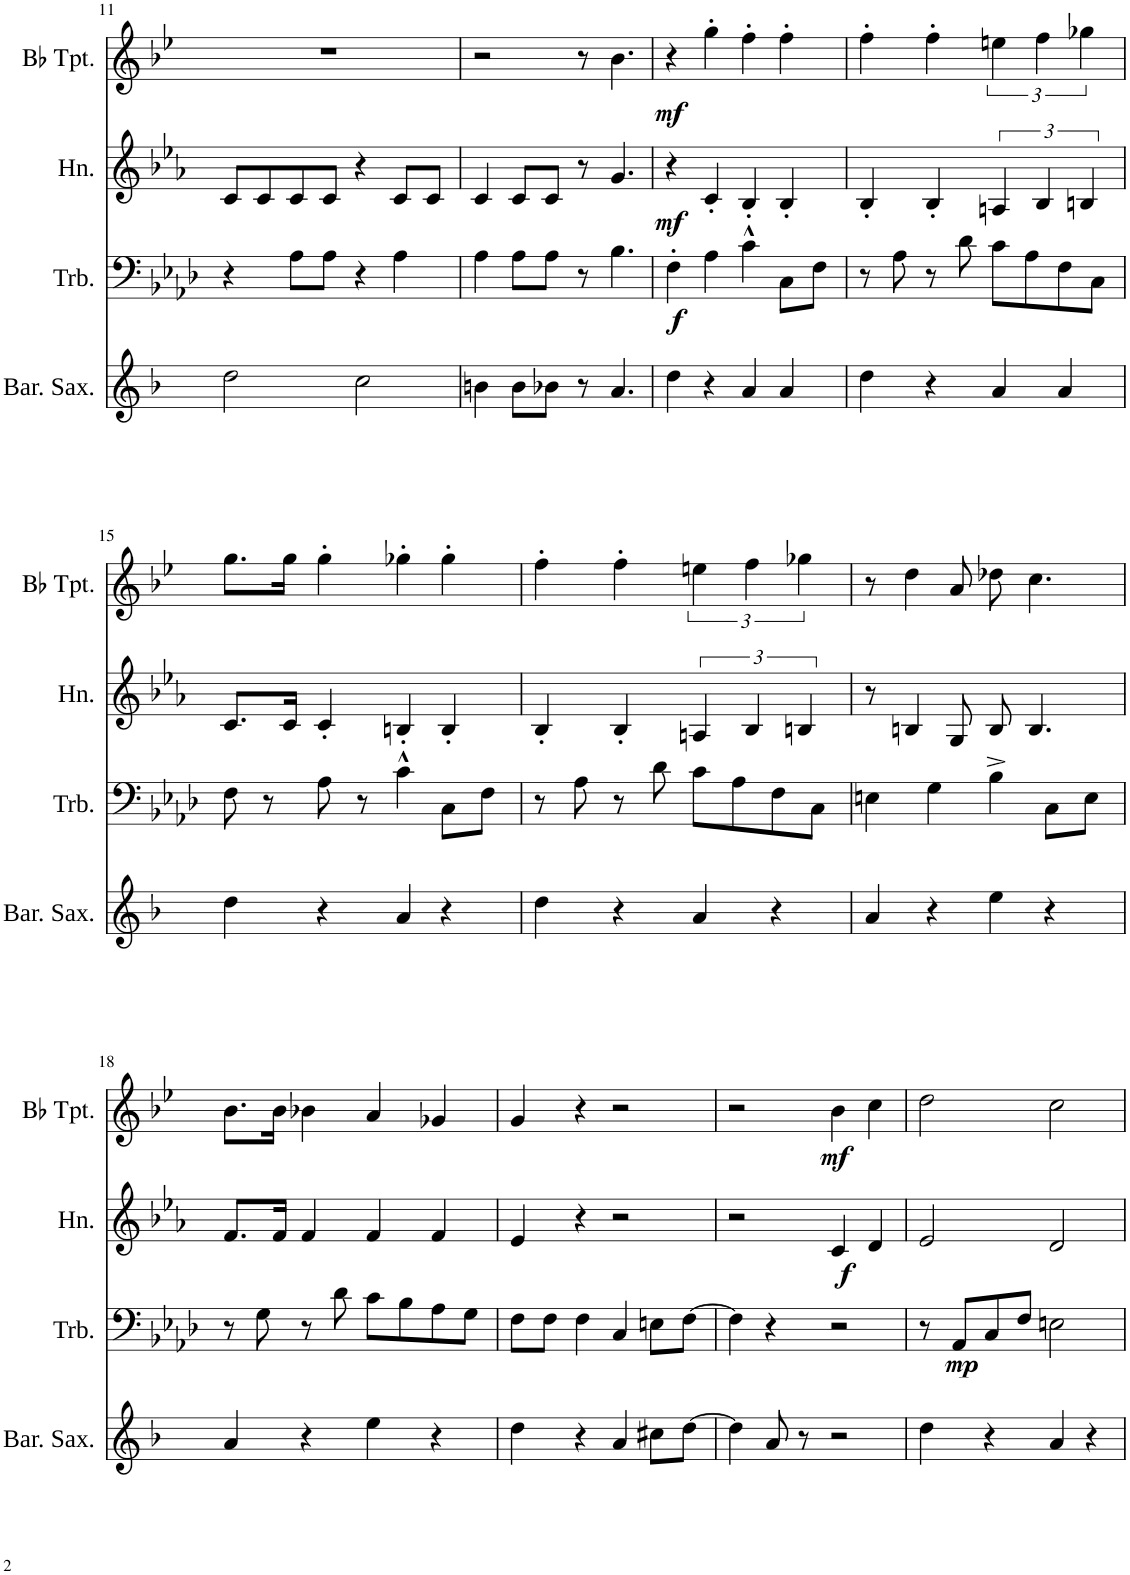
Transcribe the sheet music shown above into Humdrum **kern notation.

**kern	**kern	**dynam	**kern	**dynam	**kern	**dynam
*part4	*part3	*part3	*part2	*part2	*part1	*part1
*staff4	*staff3	*staff3	*staff2	*staff2	*staff1	*staff1
*I"Baritone Saxophone	*I"Trombone	*	*I"Horn	*	*I"Bb Trumpet	*
*I'Bar. Sax.	*I'Trb.	*	*I'Hn.	*	*I'Bb Tpt.	*
!!LO:PB:g=z
*clefG2	*clefF4	*	*clefG2	*	*clefG2	*
*Trd12c21	*	*	*Trd4c7	*	*Trd1c2	*
*k[b-]	*k[b-e-a-d-]	*	*k[b-e-a-]	*	*k[b-e-]	*
*M4/4	*M4/4	*	*M4/4	*	*M4/4	*
*met(c|)	*met(c|)	*	*met(c|)	*	*met(c|)	*
=11	=11	=11	=11	=11	=11	=11
2dd\	4r	.	8c/L	.	1r	.
.	.	.	8c/	.	.	.
.	8A-\L	.	8c/	.	.	.
.	8A-\J	.	8c/J	.	.	.
2cc\	4r	.	4r	.	.	.
.	4A-\	.	8c/L	.	.	.
.	.	.	8c/J	.	.	.
=12	=12	=12	=12	=12	=12	=12
4bn\	4A-\	.	4c/	.	2r	.
8b\L	8A-\L	.	8c/L	.	.	.
8b-X\J	8A-\J	.	8c/J	.	.	.
8r	8r	.	8r	.	8r	.
4.a/	4.B-\	.	4.g/	.	4.b-\	.
=13	=13	=13	=13	=13	=13	=13
!	!	!LO:DY:b	!	!LO:DY:b	!	!LO:DY:b
4dd\	4F'\	f	4r	mf	4r	mf
4r	4A-\	.	4c'/	.	4gg'\	.
4a/	4c^^\	.	4B-'/	.	4ff'\	.
4a/	8C\L	.	4B-'/	.	4ff'\	.
.	8F\J	.	.	.	.	.
=14	=14	=14	=14	=14	=14	=14
4dd\	8r	.	4B-'/	.	4ff'\	.
.	8A-\	.	.	.	.	.
4r	8r	.	4B-'/	.	4ff'\	.
.	8d-\	.	.	.	.	.
4a/	8c\L	.	6An/	.	6een\	.
.	8A-\	.	.	.	.	.
.	.	.	6B-/	.	6ff\	.
4a/	8F\	.	.	.	.	.
.	.	.	6Bn/	.	6gg-X\	.
.	8C\J	.	.	.	.	.
!!LO:LB:g=z
=15	=15	=15	=15	=15	=15	=15
4dd\	8F\	.	8.c/L	.	8.gg\L	.
.	8r	.	.	.	.	.
.	.	.	16c/Jk	.	16gg\Jk	.
4r	8A-\	.	4c'/	.	4gg'\	.
.	8r	.	.	.	.	.
4a/	4c^^\	.	4Bn'/	.	4gg-X'\	.
4r	8C\L	.	4B'/	.	4gg-'\	.
.	8F\J	.	.	.	.	.
=16	=16	=16	=16	=16	=16	=16
4dd\	8r	.	4B-'/	.	4ff'\	.
.	8A-\	.	.	.	.	.
4r	8r	.	4B-'/	.	4ff'\	.
.	8d-\	.	.	.	.	.
4a/	8c\L	.	6An/	.	6een\	.
.	8A-\	.	.	.	.	.
.	.	.	6B-/	.	6ff\	.
4r	8F\	.	.	.	.	.
.	.	.	6Bn/	.	6gg-X\	.
.	8C\J	.	.	.	.	.
=17	=17	=17	=17	=17	=17	=17
4a/	4En\	.	8r	.	8r	.
.	.	.	4Bn/	.	4dd\	.
4r	4G\	.	.	.	.	.
.	.	.	8G/	.	8a/	.
4ee\	4B-^\	.	8B/	.	8dd-X\	.
.	.	.	4.B/	.	4.cc\	.
4r	8C\L	.	.	.	.	.
.	8E\J	.	.	.	.	.
!!LO:LB:g=z
=18	=18	=18	=18	=18	=18	=18
4a/	8r	.	8.f/L	.	8.b-\L	.
.	8G\	.	.	.	.	.
.	.	.	16f/Jk	.	16b-\Jk	.
4r	8r	.	4f/	.	4b-X\	.
.	8d-\	.	.	.	.	.
4ee\	8c\L	.	4f/	.	4a/	.
.	8B-\	.	.	.	.	.
4r	8A-\	.	4f/	.	4g-X/	.
.	8G\J	.	.	.	.	.
=19	=19	=19	=19	=19	=19	=19
4dd\	8F\L	.	4e-/	.	4g/	.
.	8F\J	.	.	.	.	.
4r	4F\	.	4r	.	4r	.
4a/	4C/	.	2r	.	2r	.
8cc#X\L	8En\L	.	.	.	.	.
[8dd\J	[8F\J	.	.	.	.	.
=20	=20	=20	=20	=20	=20	=20
4dd\]	4F\]	.	2r	.	2r	.
8a/	4r	.	.	.	.	.
8r	.	.	.	.	.	.
!	!	!	!	!LO:DY:b	!	!LO:DY:b
2r	2r	.	4c/	f	4b-\	mf
.	.	.	4d/	.	4cc\	.
=21	=21	=21	=21	=21	=21	=21
4dd\	8r	.	2e-/	.	2dd\	.
!	!	!LO:DY:b	!	!	!	!
.	8AA-/L	mp	.	.	.	.
4r	8C/	.	.	.	.	.
.	8F/J	.	.	.	.	.
4a/	2En\	.	2d/	.	2cc\	.
4r	.	.	.	.	.	.
=	=	=	=	=	=	=
*-	*-	*-	*-	*-	*-	*-
